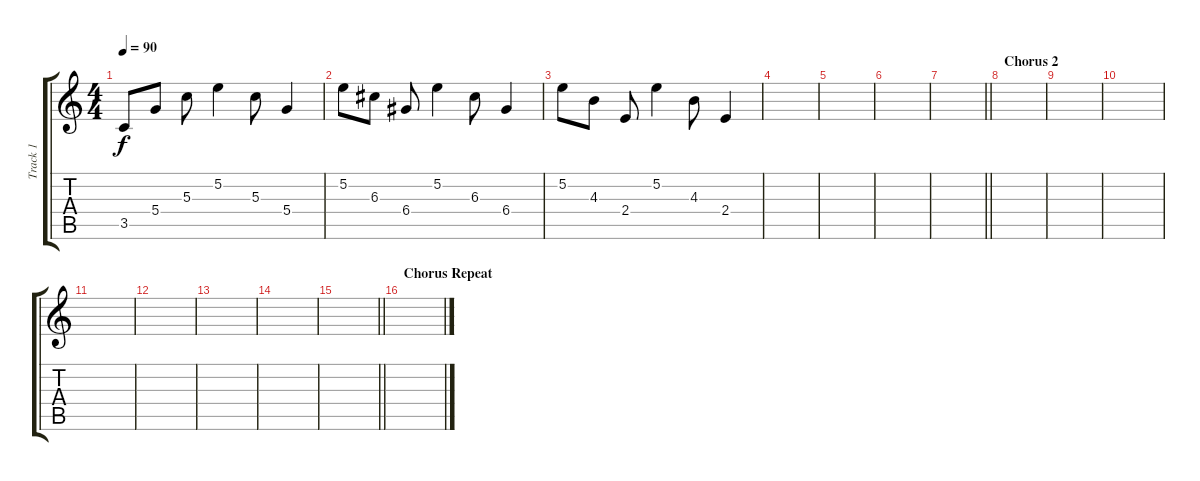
\track ("Track 1" "Track 1") {instrument electricguitarjazz}
\staff {score tabs}
\tuning (E4 B3 G3 D3 A2 E2) {hide}
\ts (4 4)
\tempo 90
\clef g2
\ks c
3.5.8{dy f} 5.4.8 5.3.8 5.2.4 5.3.8 5.4.4 |
5.2.8 6.3.8 6.4.8 5.2.4 6.3.8 6.4.4 |
5.2.8 4.3.8 2.4.8 5.2.4 4.3.8 2.4.4 |
|
|
|
\barLineRight lightlight
|
\section ("" "Chorus 2")
|
|
|
|
|
|
|
\barLineRight lightlight
|
\section ("" "Chorus Repeat")
